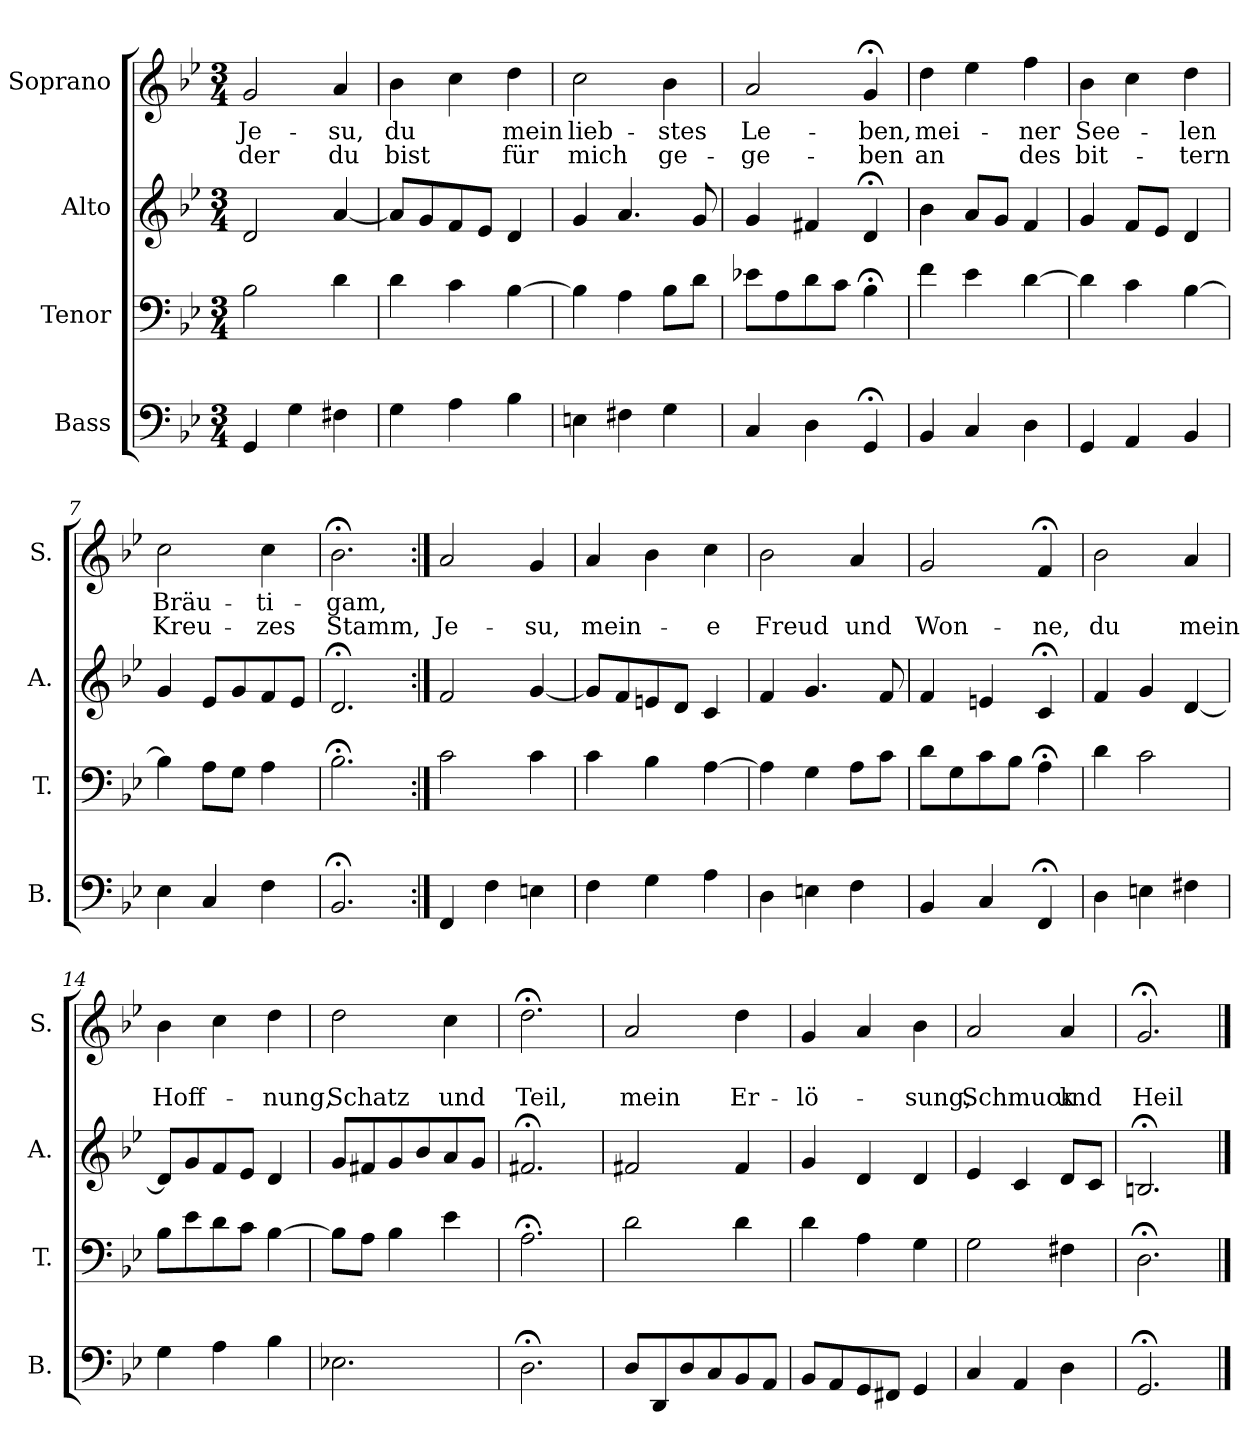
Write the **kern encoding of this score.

**kern	**kern	**kern	**kern	**text	**text
*part4	*part3	*part2	*part1	*part1	*part1
*staff4	*staff3	*staff2	*staff1	*staff1	*staff1
*I"Bass	*I"Tenor	*I"Alto	*I"Soprano	*	*
*I'B.	*I'T.	*I'A.	*I'S.	*	*
*clefF4	*clefF4	*clefG2	*clefG2	*	*
*k[b-e-]	*k[b-e-]	*k[b-e-]	*k[b-e-]	*	*
*B-:	*B-:	*B-:	*g:	*	*
*M3/4	*M3/4	*M3/4	*M3/4	*	*
=1	=1	=1	=1	=1	=1
!	!	!	!	!LO:LY:b	!LO:LY:b
4GG/	2B-\	2d/	2g/	Je-	der
4G\	.	.	.	.	.
!	!	!	!	!LO:LY:b	!LO:LY:b
4F#X\	4d\	[4a/	4a/	-su,	du
=2	=2	=2	=2	=2	=2
!	!	!	!	!LO:LY:b	!LO:LY:b
4G\	4d\	8a/L]	4b-\	du	bist
.	.	8g/	.	.	.
4A\	4c\	8f/	4cc\	.	.
.	.	8e-/J	.	.	.
!	!	!	!	!LO:LY:b	!LO:LY:b
4B-\	[4B-\	4d/	4dd\	mein	für
=3	=3	=3	=3	=3	=3
!	!	!	!	!LO:LY:b	!LO:LY:b
4En\	4B-\]	4g/	2cc\	lieb-	mich
4F#X\	4A\	4.a/	.	.	.
!	!	!	!	!LO:LY:b	!LO:LY:b
4G\	8B-\L	.	4b-\	-stes	ge-
.	8d\J	8g/	.	.	.
=4	=4	=4	=4	=4	=4
!	!	!	!	!LO:LY:b	!LO:LY:b
4C/	8e-X\L	4g/	2a/	Le-	-ge-
.	8A\	.	.	.	.
4D\	8d\	4f#X/	.	.	.
.	8c\J	.	.	.	.
!	!	!	!	!LO:LY:b	!LO:LY:b
4GG;</	4B-;<\	4d;</	4g;</	-ben,	-ben
=5	=5	=5	=5	=5	=5
!	!	!	!	!LO:LY:b	!LO:LY:b
4BB-/	4f\	4b-\	4dd\	mei-	an
4C/	4e-\	8a/L	4ee-\	.	.
.	.	8g/J	.	.	.
!	!	!	!	!LO:LY:b	!LO:LY:b
4D\	[4d\	4f/	4ff\	-ner	des
!!LO:LB:g=z
=6	=6	=6	=6	=6	=6
!	!	!	!	!LO:LY:b	!LO:LY:b
4GG/	4d\]	4g/	4b-\	See-	bit-
4AA/	4c\	8f/L	4cc\	.	.
.	.	8e-/J	.	.	.
!	!	!	!	!LO:LY:b	!LO:LY:b
4BB-/	[4B-\	4d/	4dd\	-len	-tern
=7	=7	=7	=7	=7	=7
!	!	!	!	!LO:LY:b	!LO:LY:b
4E-\	4B-\]	4g/	2cc\	Bräu-	Kreu-
4C/	8A\L	8e-/L	.	.	.
.	8G\J	8g/	.	.	.
!	!	!	!	!LO:LY:b	!LO:LY:b
4F\	4A\	8f/	4cc\	-ti-	-zes
.	.	8e-/J	.	.	.
=8	=8	=8	=8	=8	=8
!	!	!	!	!LO:LY:b	!LO:LY:b
2.BB-;</	2.B-;<\	2.d;</	2.b-;<\	-gam,	Stamm,
=9:|!	=9:|!	=9:|!	=9:|!	=9:|!	=9:|!
!	!	!	!	!	!LO:LY:b
4FF/	2c\	2f/	2a/	.	Je-
4F\	.	.	.	.	.
!	!	!	!	!	!LO:LY:b
4En\	4c\	[4g/	4g/	.	-su,
=10	=10	=10	=10	=10	=10
!	!	!	!	!	!LO:LY:b
4F\	4c\	8g/L]	4a/	.	mein-
.	.	8f/	.	.	.
4G\	4B-\	8en/	4b-\	.	.
.	.	8d/J	.	.	.
!	!	!	!	!	!LO:LY:b
4A\	[4A\	4c/	4cc\	.	-e
=11	=11	=11	=11	=11	=11
!	!	!	!	!	!LO:LY:b
4D\	4A\]	4f/	2b-\	.	Freud
4En\	4G\	4.g/	.	.	.
!	!	!	!	!	!LO:LY:b
4F\	8A\L	.	4a/	.	und
.	8c\J	8f/	.	.	.
=12	=12	=12	=12	=12	=12
!	!	!	!	!	!LO:LY:b
4BB-/	8d\L	4f/	2g/	.	Won-
.	8G\	.	.	.	.
4C/	8c\	4en/	.	.	.
.	8B-\J	.	.	.	.
!	!	!	!	!	!LO:LY:b
4FF;</	4A;<\	4c;</	4f;</	.	-ne,
!!LO:PB:g=z
=13	=13	=13	=13	=13	=13
!	!	!	!	!	!LO:LY:b
4D\	4d\	4f/	2b-\	.	du
4En\	2c\	4g/	.	.	.
!	!	!	!	!	!LO:LY:b
4F#X\	.	[4d/	4a/	.	mein
=14	=14	=14	=14	=14	=14
!	!	!	!	!	!LO:LY:b
4G\	8B-\L	8d/L]	4b-\	.	Hoff-
.	8e-\	8g/	.	.	.
4A\	8d\	8f/	4cc\	.	.
.	8c\J	8e-/J	.	.	.
!	!	!	!	!	!LO:LY:b
4B-\	[4B-\	4d/	4dd\	.	-nung,
=15	=15	=15	=15	=15	=15
!	!	!	!	!	!LO:LY:b
2.E-X\	8B-\L]	8g/L	2dd\	.	Schatz
.	8A\J	8f#X/	.	.	.
.	4B-\	8g/	.	.	.
.	.	8b-/	.	.	.
!	!	!	!	!	!LO:LY:b
.	4e-\	8a/	4cc\	.	und
.	.	8g/J	.	.	.
=16	=16	=16	=16	=16	=16
!	!	!	!	!	!LO:LY:b
2.D;<\	2.A;<\	2.f#X;</	2.dd;<\	.	Teil,
=17	=17	=17	=17	=17	=17
!	!	!	!	!	!LO:LY:b
8D/L	2d\	2f#X/	2a/	.	mein
8DD/	.	.	.	.	.
8D/	.	.	.	.	.
8C/	.	.	.	.	.
!	!	!	!	!	!LO:LY:b
8BB-/	4d\	4f#/	4dd\	.	Er-
8AA/J	.	.	.	.	.
=18	=18	=18	=18	=18	=18
!	!	!	!	!	!LO:LY:b
8BB-/L	4d\	4g/	4g/	.	-lö-
8AA/	.	.	.	.	.
8GG/	4A\	4d/	4a/	.	.
8FF#X/J	.	.	.	.	.
!	!	!	!	!	!LO:LY:b
4GG/	4G\	4d/	4b-\	.	-sung,
=19	=19	=19	=19	=19	=19
!	!	!	!	!	!LO:LY:b
4C/	2G\	4e-/	2a/	.	Schmuck
4AA/	.	4c/	.	.	.
!	!	!	!	!	!LO:LY:b
4D\	4F#X\	8d/L	4a/	.	und
.	.	8c/J	.	.	.
=20	=20	=20	=20	=20	=20
!	!	!	!	!	!LO:LY:b
2.GG;</	2.D;<\	2.Bn;</	2.g;</	.	Heil
==	==	==	==	==	==
*-	*-	*-	*-	*-	*-
